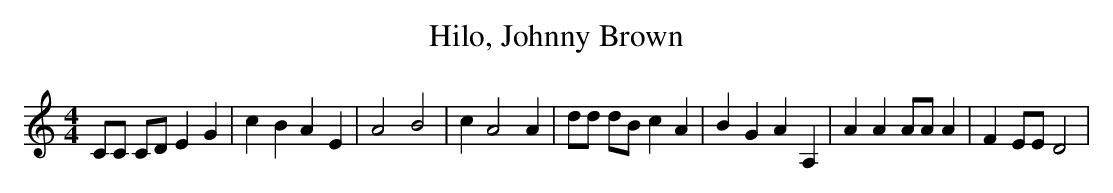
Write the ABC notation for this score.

X:1
T:Hilo, Johnny Brown
M:4/4
L:1/4
K:C
 C/2C/2 C/2D/2 E G| c B A E| A2 B2| c A2 A| d/2d/2 d/2B/2 c A| B G A A,|\
 A A A/2A/2 A| F E/2E/2 D2|
